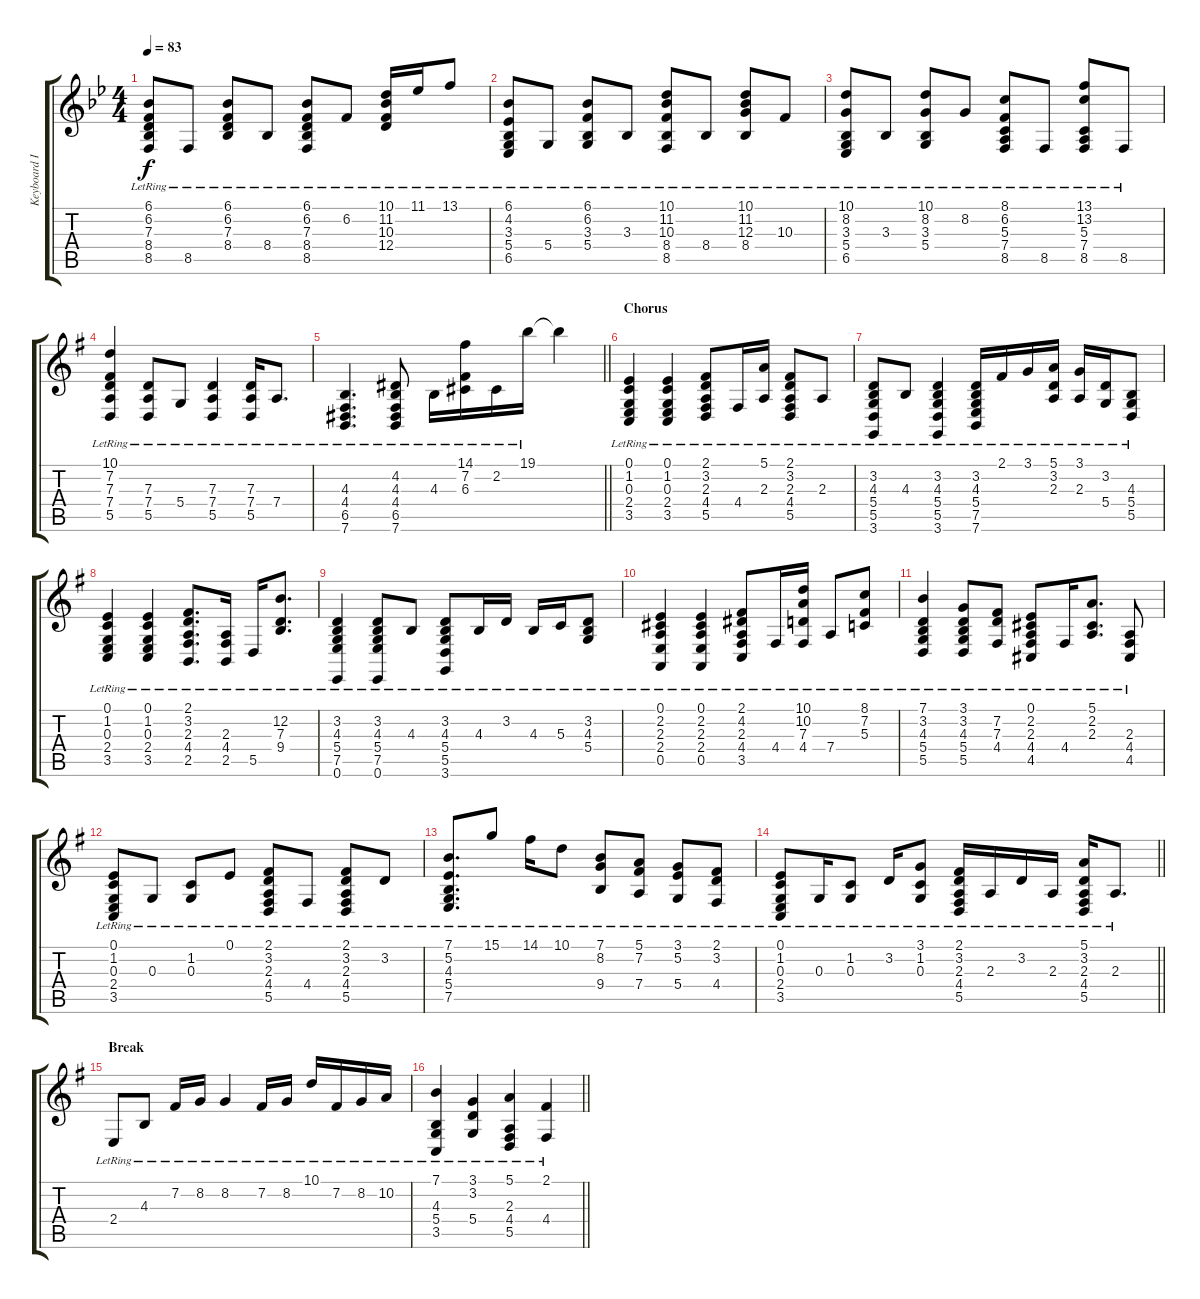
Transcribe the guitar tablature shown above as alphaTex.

\track ("Keyboard III" "Keyboard I") {instrument acousticgrandpiano}
\staff {score tabs}
\tuning (E4 B3 G3 D3 A2 E2) {hide}
\ts (4 4)
\tempo 83
\clef g2
\ks bb
(6.1{lr} 6.2{lr} 7.3{lr} 8.4{lr} 8.5{lr}).8{dy f} 8.5{lr}.8 (6.1{lr} 6.2{lr} 7.3{lr} 8.4{lr}).8 8.4{lr}.8 (6.1{lr} 6.2{lr} 7.3{lr} 8.4{lr} 8.5{lr}).8 6.2{lr}.8 (10.1{lr} 11.2{lr} 10.3{lr} 12.4{lr}).16 11.1{lr}.16 13.1{lr}.8 |
(6.1{lr} 4.2{lr} 3.3{lr} 5.4{lr} 6.5{lr}).8 5.4{lr}.8 (6.1{lr} 6.2{lr} 3.3{lr} 5.4{lr}).8 3.3{lr}.8 (10.1{lr} 11.2{lr} 10.3{lr} 8.4{lr} 8.5{lr}).8 8.4{lr}.8 (10.1{lr} 11.2{lr} 12.3{lr} 8.4{lr}).8 10.3{lr}.8 |
(10.1{lr} 8.2{lr} 3.3{lr} 5.4{lr} 6.5{lr}).8 3.3{lr}.8 (10.1{lr} 8.2{lr} 3.3{lr} 5.4{lr}).8 8.2{lr}.8 (8.1{lr} 6.2{lr} 5.3{lr} 7.4{lr} 8.5{lr}).8 8.5{lr}.8 (13.1{lr} 13.2{lr} 5.3{lr} 7.4{lr} 8.5{lr}).8 8.5{lr}.8 |
\ks g
(10.1{lr} 7.2{lr} 7.3{lr} 7.4{lr} 5.5{lr}).4 (7.3{lr} 7.4{lr} 5.5{lr}).8 5.4{lr}.8 (7.3{lr} 7.4{lr} 5.5{lr}).4 (7.3{lr} 7.4{lr} 5.5{lr}).16 7.4{lr}.8{d} |
\barLineRight lightlight
(4.3{lr} 4.4{lr} 6.5{lr} 7.6{lr}).4{d} (4.2{lr} 4.3{lr} 4.4{lr} 6.5{lr} 7.6{lr}).8 4.3{lr}.16 (14.1{lr} 7.2{lr} 6.3{lr}).16 2.2{lr}.16 19.1{lr}.16 19.1{t}.4 |
\section ("" "Chorus")
(0.1{lr} 1.2{lr} 0.3{lr} 2.4{lr} 3.5{lr}).4 (0.1{lr} 1.2{lr} 0.3{lr} 2.4{lr} 3.5{lr}).4 (2.1{lr} 3.2{lr} 2.3{lr} 4.4{lr} 5.5{lr}).8 4.4{lr}.16 (5.1{lr} 2.3{lr}).16 (2.1{lr} 3.2{lr} 2.3{lr} 4.4{lr} 5.5{lr}).8 2.3{lr}.8 |
(3.2{lr} 4.3{lr} 5.4{lr} 5.5{lr} 3.6{lr}).8 4.3{lr}.8 (3.2{lr} 4.3{lr} 5.4{lr} 5.5{lr} 3.6{lr}).4 (3.2{lr} 4.3{lr} 5.4{lr} 7.5{lr} 7.6{lr}).16 2.1{lr}.16 3.1{lr}.16 (5.1{lr} 3.2{lr} 2.3{lr}).16 (3.1{lr} 2.3{lr}).16 (3.2{lr} 5.4{lr}).16 (4.3{lr} 5.4{lr} 5.5{lr}).8 |
(0.1{lr} 1.2{lr} 0.3{lr} 2.4{lr} 3.5{lr}).4 (0.1{lr} 1.2{lr} 0.3{lr} 2.4{lr} 3.5{lr}).4 (2.1{lr} 3.2{lr} 2.3{lr} 4.4{lr} 2.5{lr}).8{d} (2.3{lr} 4.4{lr} 2.5{lr}).16 5.5{lr}.16 (12.2{lr} 7.3{lr} 9.4{lr}).8{d} |
(3.2{lr} 4.3{lr} 5.4{lr} 7.5{lr} 0.6{lr}).4 (3.2{lr} 4.3{lr} 5.4{lr} 7.5{lr} 0.6{lr}).8 4.3{lr}.8 (3.2{lr} 4.3{lr} 5.4{lr} 5.5{lr} 3.6{lr}).8 4.3{lr}.16 3.2{lr}.16 4.3{lr}.16 5.3{lr}.16 (3.2{lr} 4.3{lr} 5.4{lr}).8 |
(0.1{lr} 2.2{lr} 2.3{lr} 2.4{lr} 0.5{lr}).4 (0.1{lr} 2.2{lr} 2.3{lr} 2.4{lr} 0.5{lr}).4 (2.1{lr} 4.2{lr} 2.3{lr} 4.4{lr} 3.5{lr}).8 4.4{lr}.16 (10.1{lr} 10.2{lr} 7.3{lr} 4.4{lr}).16 7.4{lr}.8 (8.1{lr} 7.2{lr} 5.3{lr}).8 |
(7.1{lr} 3.2{lr} 4.3{lr} 5.4{lr} 5.5{lr}).4 (3.1{lr} 3.2{lr} 4.3{lr} 5.4{lr} 5.5{lr}).8 (7.2{lr} 7.3{lr} 4.4{lr}).8 (0.1{lr} 2.2{lr} 2.3{lr} 4.4{lr} 4.5{lr}).8 4.4{lr}.16 (5.1{lr} 2.2{lr} 2.3{lr}).8{d} (2.3{lr} 4.4{lr} 4.5{lr}).8 |
(0.1{lr} 1.2{lr} 0.3{lr} 2.4{lr} 3.5{lr}).8 0.3{lr}.8 (1.2{lr} 0.3{lr}).8 0.1{lr}.8 (2.1{lr} 3.2{lr} 2.3{lr} 4.4{lr} 5.5{lr}).8 4.4{lr}.8 (2.1{lr} 3.2{lr} 2.3{lr} 4.4{lr} 5.5{lr}).8 3.2{lr}.8 |
(7.1{lr} 5.2{lr} 4.3{lr} 5.4{lr} 7.5{lr}).8{d} 15.1{lr}.8 14.1{lr}.16 10.1{lr}.8 (7.1{lr} 8.2{lr} 9.4{lr}).8 (5.1{lr} 7.2{lr} 7.4{lr}).8 (3.1{lr} 5.2{lr} 5.4{lr}).8 (2.1{lr} 3.2{lr} 4.4{lr}).8 |
\barLineRight lightlight
(0.1{lr} 1.2{lr} 0.3{lr} 2.4{lr} 3.5{lr}).8 0.3{lr}.16 (1.2{lr} 0.3{lr}).8 3.2{lr}.16 (3.1{lr} 1.2{lr} 0.3{lr}).8 (2.1{lr} 3.2{lr} 2.3{lr} 4.4{lr} 5.5{lr}).16 2.3{lr}.16 3.2{lr}.16 2.3{lr}.16 (5.1{lr} 3.2{lr} 2.3{lr} 4.4{lr} 5.5{lr}).16 2.3{lr}.8{d} |
\section ("" "Break")
2.4{lr}.8 4.3{lr}.8 7.2{lr}.16 8.2{lr}.16 8.2{lr}.4 7.2{lr}.16 8.2{lr}.16 10.1{lr}.16 7.2{lr}.16 8.2{lr}.16 10.2{lr}.16 |
\barLineRight lightlight
(7.1{lr} 4.3{lr} 5.4{lr} 3.5{lr}).4 (3.1{lr} 3.2{lr} 5.4{lr}).4 (5.1{lr} 2.3{lr} 4.4{lr} 5.5{lr}).4 (2.1{lr} 4.4{lr}).4
